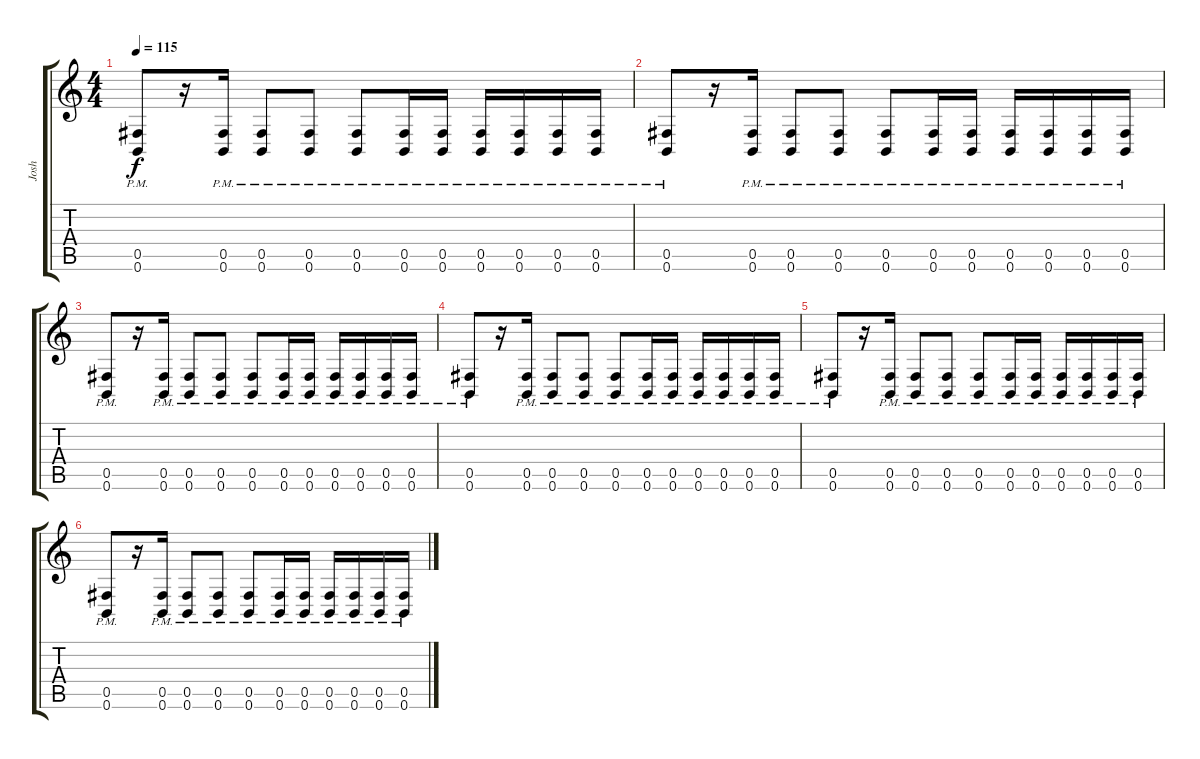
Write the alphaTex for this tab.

\track ("Josh" "Josh") {instrument distortionguitar}
\staff {score tabs}
\tuning (Db4 Ab3 E3 B2 Gb2 B1) {hide}
\ts (4 4)
\tempo 115
\clef g2
\ks c
(0.5{pm} 0.6{pm}).8{dy f} r.16 (0.5{pm} 0.6{pm}).16 (0.5{pm} 0.6{pm}).8 (0.5{pm} 0.6{pm}).8 (0.5{pm} 0.6{pm}).8 (0.5{pm} 0.6{pm}).16 (0.5{pm} 0.6{pm}).16 (0.5{pm} 0.6{pm}).16 (0.5{pm} 0.6{pm}).16 (0.5{pm} 0.6{pm}).16 (0.5{pm} 0.6{pm}).16 |
(0.5{pm} 0.6{pm}).8 r.16 (0.5{pm} 0.6{pm}).16 (0.5{pm} 0.6{pm}).8 (0.5{pm} 0.6{pm}).8 (0.5{pm} 0.6{pm}).8 (0.5{pm} 0.6{pm}).16 (0.5{pm} 0.6{pm}).16 (0.5{pm} 0.6{pm}).16 (0.5{pm} 0.6{pm}).16 (0.5{pm} 0.6{pm}).16 (0.5{pm} 0.6{pm}).16 |
(0.5{pm} 0.6{pm}).8 r.16 (0.5{pm} 0.6{pm}).16 (0.5{pm} 0.6{pm}).8 (0.5{pm} 0.6{pm}).8 (0.5{pm} 0.6{pm}).8 (0.5{pm} 0.6{pm}).16 (0.5{pm} 0.6{pm}).16 (0.5{pm} 0.6{pm}).16 (0.5{pm} 0.6{pm}).16 (0.5{pm} 0.6{pm}).16 (0.5{pm} 0.6{pm}).16 |
(0.5{pm} 0.6{pm}).8 r.16 (0.5{pm} 0.6{pm}).16 (0.5{pm} 0.6{pm}).8 (0.5{pm} 0.6{pm}).8 (0.5{pm} 0.6{pm}).8 (0.5{pm} 0.6{pm}).16 (0.5{pm} 0.6{pm}).16 (0.5{pm} 0.6{pm}).16 (0.5{pm} 0.6{pm}).16 (0.5{pm} 0.6{pm}).16 (0.5{pm} 0.6{pm}).16 |
(0.5{pm} 0.6{pm}).8 r.16 (0.5{pm} 0.6{pm}).16 (0.5{pm} 0.6{pm}).8 (0.5{pm} 0.6{pm}).8 (0.5{pm} 0.6{pm}).8 (0.5{pm} 0.6{pm}).16 (0.5{pm} 0.6{pm}).16 (0.5{pm} 0.6{pm}).16 (0.5{pm} 0.6{pm}).16 (0.5{pm} 0.6{pm}).16 (0.5{pm} 0.6{pm}).16 |
(0.5{pm} 0.6{pm}).8 r.16 (0.5{pm} 0.6{pm}).16 (0.5{pm} 0.6{pm}).8 (0.5{pm} 0.6{pm}).8 (0.5{pm} 0.6{pm}).8 (0.5{pm} 0.6{pm}).16 (0.5{pm} 0.6{pm}).16 (0.5{pm} 0.6{pm}).16 (0.5{pm} 0.6{pm}).16 (0.5{pm} 0.6{pm}).16 (0.5{pm} 0.6{pm}).16
